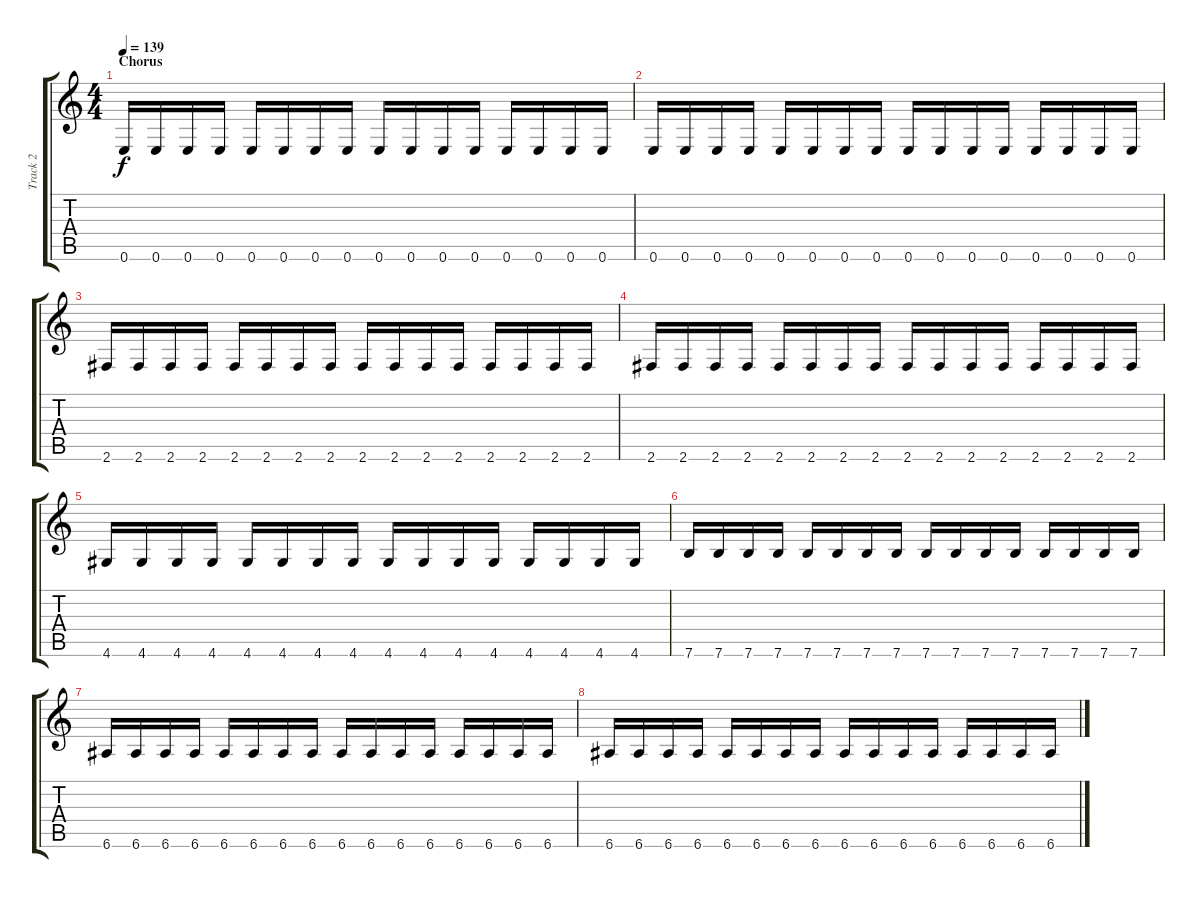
\track ("Track 2" "Track 2") {instrument overdrivenguitar}
\staff {score tabs}
\tuning (E4 B3 G3 D3 A2 E2) {hide}
\ts (4 4)
\section ("" "Chorus")
\tempo 139
\clef g2
\ks c
0.6.16{dy f} 0.6.16 0.6.16 0.6.16 0.6.16 0.6.16 0.6.16 0.6.16 0.6.16 0.6.16 0.6.16 0.6.16 0.6.16 0.6.16 0.6.16 0.6.16 |
0.6.16 0.6.16 0.6.16 0.6.16 0.6.16 0.6.16 0.6.16 0.6.16 0.6.16 0.6.16 0.6.16 0.6.16 0.6.16 0.6.16 0.6.16 0.6.16 |
2.6.16 2.6.16 2.6.16 2.6.16 2.6.16 2.6.16 2.6.16 2.6.16 2.6.16 2.6.16 2.6.16 2.6.16 2.6.16 2.6.16 2.6.16 2.6.16 |
2.6.16 2.6.16 2.6.16 2.6.16 2.6.16 2.6.16 2.6.16 2.6.16 2.6.16 2.6.16 2.6.16 2.6.16 2.6.16 2.6.16 2.6.16 2.6.16 |
4.6.16 4.6.16 4.6.16 4.6.16 4.6.16 4.6.16 4.6.16 4.6.16 4.6.16 4.6.16 4.6.16 4.6.16 4.6.16 4.6.16 4.6.16 4.6.16 |
7.6.16 7.6.16 7.6.16 7.6.16 7.6.16 7.6.16 7.6.16 7.6.16 7.6.16 7.6.16 7.6.16 7.6.16 7.6.16 7.6.16 7.6.16 7.6.16 |
6.6.16 6.6.16 6.6.16 6.6.16 6.6.16 6.6.16 6.6.16 6.6.16 6.6.16 6.6.16 6.6.16 6.6.16 6.6.16 6.6.16 6.6.16 6.6.16 |
6.6.16 6.6.16 6.6.16 6.6.16 6.6.16 6.6.16 6.6.16 6.6.16 6.6.16 6.6.16 6.6.16 6.6.16 6.6.16 6.6.16 6.6.16 6.6.16
